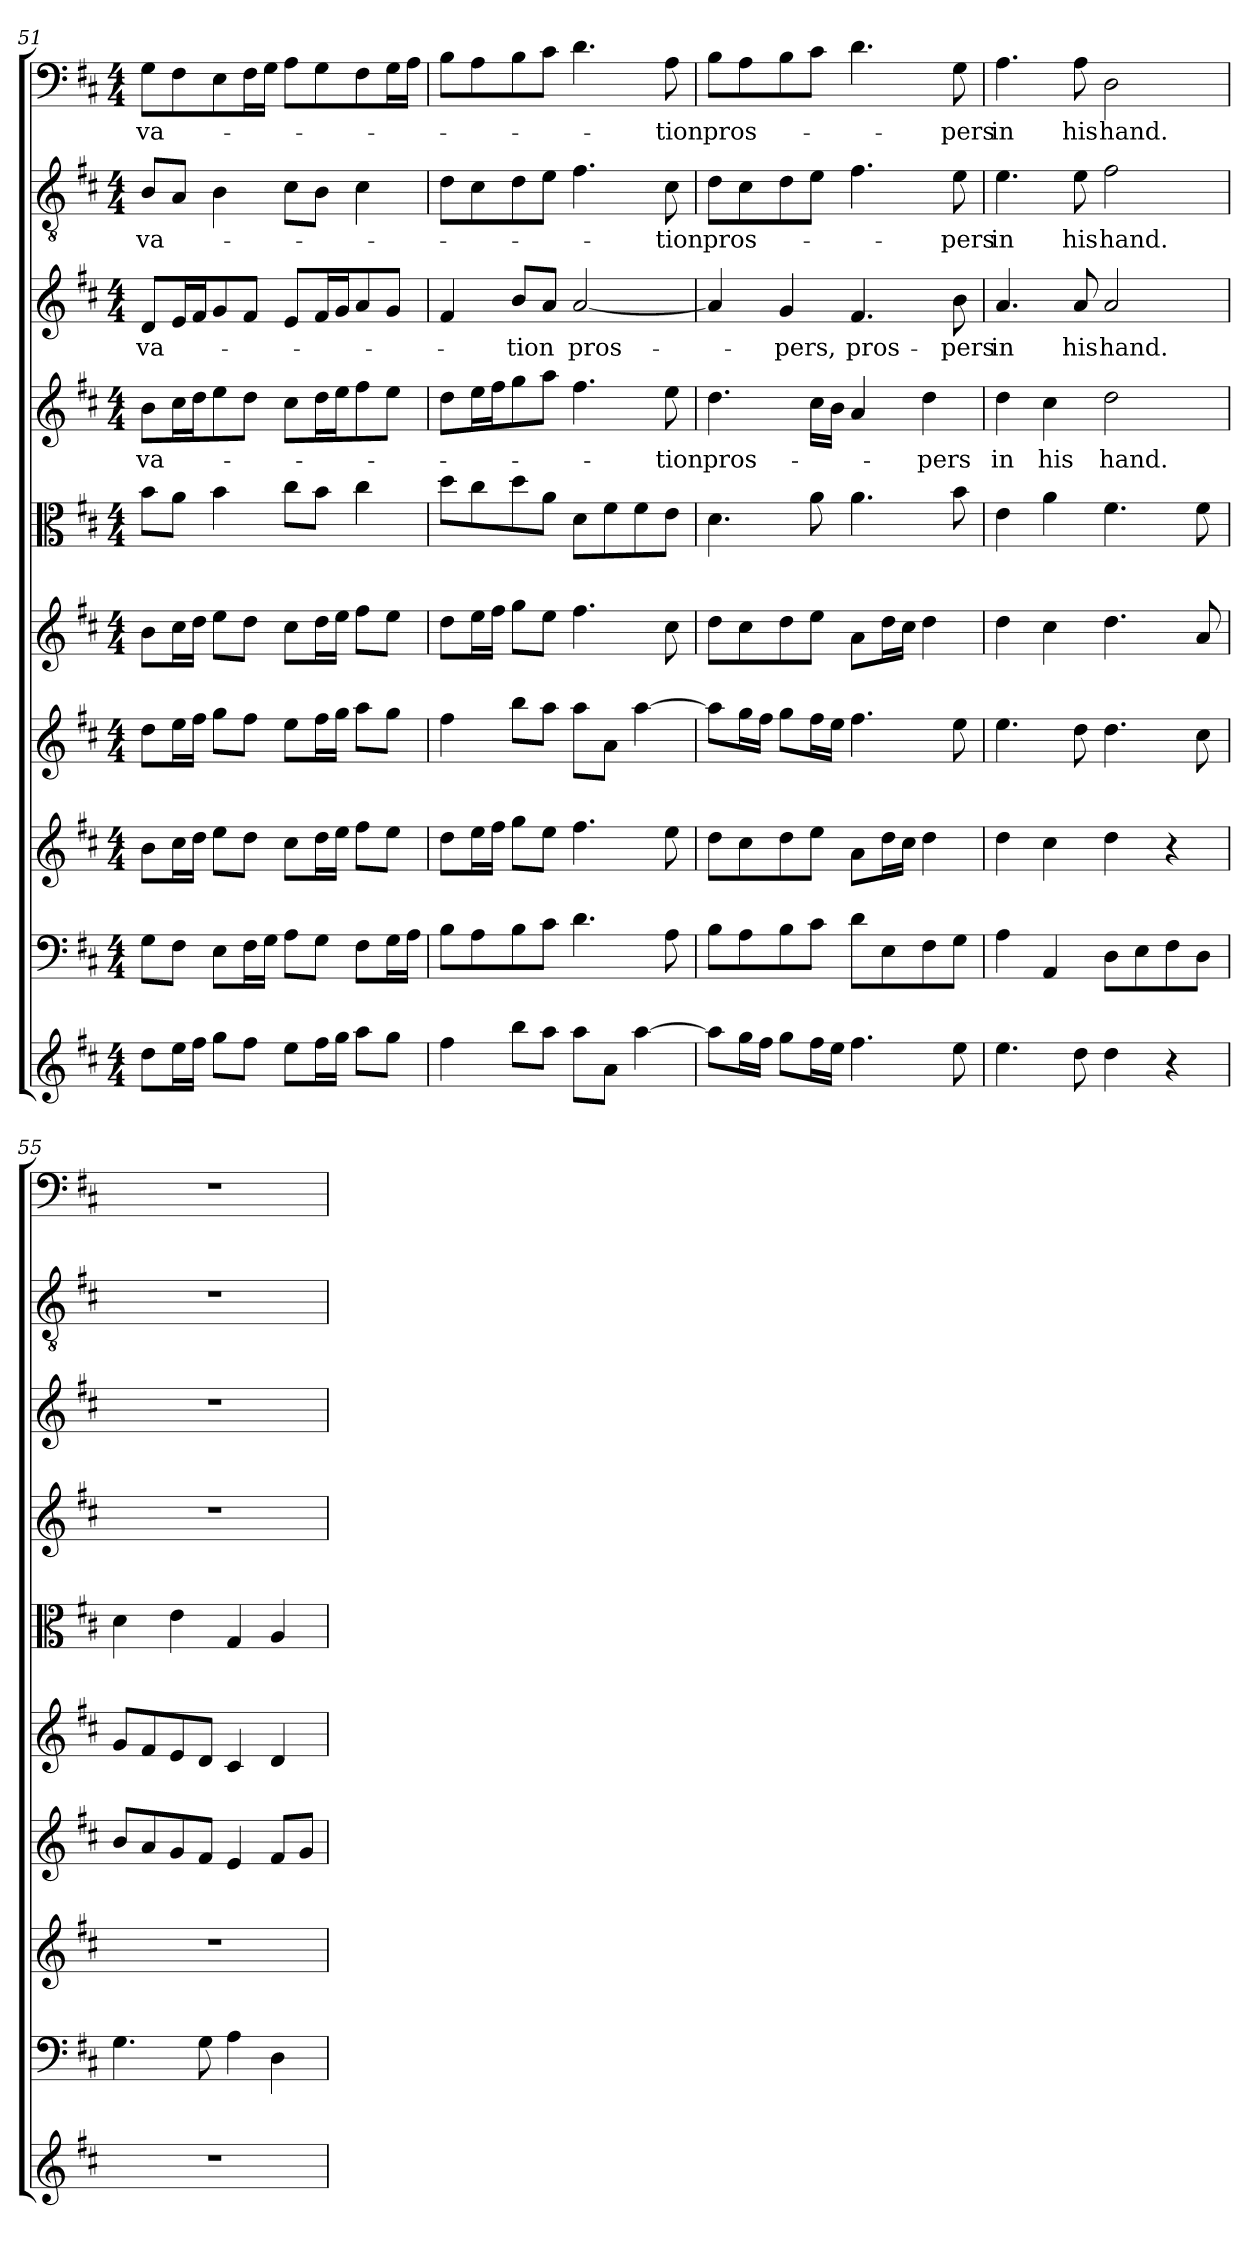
**kern	**kern	**kern	**kern	**kern	**kern	**kern	**text	**kern	**text	**kern	**text	**kern	**text
*part10	*part9	*part8	*part7	*part6	*part5	*part4	*part4	*part3	*part3	*part2	*part2	*part1	*part1
*staff10	*staff9	*staff8	*staff7	*staff6	*staff5	*staff4	*staff4	*staff3	*staff3	*staff2	*staff2	*staff1	*staff1
*clefG2	*clefF4	*clefG2	*clefG2	*clefG2	*clefC3	*clefG2	*	*clefG2	*	*clefGv2	*	*clefF4	*
*k[f#c#]	*k[f#c#]	*k[f#c#]	*k[f#c#]	*k[f#c#]	*k[f#c#]	*k[f#c#]	*	*k[f#c#]	*	*k[f#c#]	*	*k[f#c#]	*
*D:	*D:	*D:	*D:	*D:	*D:	*D:	*	*D:	*	*D:	*	*D:	*
*M4/4	*M4/4	*M4/4	*M4/4	*M4/4	*M4/4	*M4/4	*	*M4/4	*	*M4/4	*	*M4/4	*
=51	=51	=51	=51	=51	=51	=51	=51	=51	=51	=51	=51	=51	=51
8dd\L	8G\L	8b\L	8dd\L	8b\L	8b\L	8b\L	-va-	8d/L	-va-	8B/L	-va-	8G\L	-va-
16ee\L	8F#\J	16cc#\L	16ee\L	16cc#\L	8a\J	16cc#\L	.	16e/L	.	8A/J	.	8F#\	.
16ff#\JJ	.	16dd\JJ	16ff#\JJ	16dd\JJ	.	16dd\J	.	16f#/J	.	.	.	.	.
8gg\L	8E\L	8ee\L	8gg\L	8ee\L	4b\	8ee\	.	8g/	.	4B\	.	8E\	.
8ff#\J	16F#\L	8dd\J	8ff#\J	8dd\J	.	8dd\J	.	8f#/J	.	.	.	16F#\L	.
.	16G\JJ	.	.	.	.	.	.	.	.	.	.	16G\JJ	.
8ee\L	8A\L	8cc#\L	8ee\L	8cc#\L	8cc#\L	8cc#\L	.	8e/L	.	8c#\L	.	8A\L	.
16ff#\L	8G\J	16dd\L	16ff#\L	16dd\L	8b\J	16dd\L	.	16f#/L	.	8B\J	.	8G\	.
16gg\JJ	.	16ee\JJ	16gg\JJ	16ee\JJ	.	16ee\J	.	16g/J	.	.	.	.	.
8aa\L	8F#\L	8ff#\L	8aa\L	8ff#\L	4cc#\	8ff#\	.	8a/	.	4c#\	.	8F#\	.
8gg\J	16G\L	8ee\J	8gg\J	8ee\J	.	8ee\J	.	8g/J	.	.	.	16G\L	.
.	16A\JJ	.	.	.	.	.	.	.	.	.	.	16A\JJ	.
=52	=52	=52	=52	=52	=52	=52	=52	=52	=52	=52	=52	=52	=52
4ff#\	8B\L	8dd\L	4ff#\	8dd\L	8dd\L	8dd\L	.	4f#/	.	8d\L	.	8B\L	.
.	8A\	16ee\L	.	16ee\L	8cc#\	16ee\L	.	.	.	8c#\	.	8A\	.
.	.	16ff#\JJ	.	16ff#\JJ	.	16ff#\J	.	.	.	.	.	.	.
8bb\L	8B\	8gg\L	8bb\L	8gg\L	8dd\	8gg\	.	8b/L	-tion	8d\	.	8B\	.
8aa\J	8c#\J	8ee\J	8aa\J	8ee\J	8a\J	8aa\J	.	8a/J	.	8e\J	.	8c#\J	.
8aa\L	4.d\	4.ff#\	8aa\L	4.ff#\	8d\L	4.ff#\	.	[2a/	pros-	4.f#\	.	4.d\	.
8a\J	.	.	8a\J	.	8f#\	.	.	.	.	.	.	.	.
[4aa\	.	.	[4aa\	.	8f#\	.	.	.	.	.	.	.	.
.	8A\	8ee\	.	8cc#\	8e\J	8ee\	-tion	.	.	8c#\	-tion	8A\	-tion
=53	=53	=53	=53	=53	=53	=53	=53	=53	=53	=53	=53	=53	=53
8aa\L]	8B\L	8dd\L	8aa\L]	8dd\L	4.d\	4.dd\	pros-	4a/]	.	8d\L	pros-	8B\L	pros-
16gg\L	8A\	8cc#\	16gg\L	8cc#\	.	.	.	.	.	8c#\	.	8A\	.
16ff#\JJ	.	.	16ff#\JJ	.	.	.	.	.	.	.	.	.	.
8gg\L	8B\	8dd\	8gg\L	8dd\	.	.	.	4g/	-pers,	8d\	.	8B\	.
16ff#\L	8c#\J	8ee\J	16ff#\L	8ee\J	8a\	16cc#\LL	.	.	.	8e\J	.	8c#\J	.
16ee\JJ	.	.	16ee\JJ	.	.	16b\JJ	.	.	.	.	.	.	.
4.ff#\	8d\L	8a\L	4.ff#\	8a\L	4.a\	4a/	.	4.f#/	pros-	4.f#\	.	4.d\	.
.	8E\	16dd\L	.	16dd\L	.	.	.	.	.	.	.	.	.
.	.	16cc#\JJ	.	16cc#\JJ	.	.	.	.	.	.	.	.	.
.	8F#\	4dd\	.	4dd\	.	4dd\	-pers	.	.	.	.	.	.
8ee\	8G\J	.	8ee\	.	8b\	.	.	8b\	-pers	8e\	-pers	8G\	-pers
=54	=54	=54	=54	=54	=54	=54	=54	=54	=54	=54	=54	=54	=54
4.ee\	4A\	4dd\	4.ee\	4dd\	4e\	4dd\	in	4.a/	in	4.e\	in	4.A\	in
.	4AA/	4cc#\	.	4cc#\	4a\	4cc#\	his	.	.	.	.	.	.
8dd\	.	.	8dd\	.	.	.	.	8a/	his	8e\	his	8A\	his
4dd\	8D\L	4dd\	4.dd\	4.dd\	4.f#\	2dd\	hand.	2a/	hand.	2f#\	hand.	2D\	hand.
.	8E\	.	.	.	.	.	.	.	.	.	.	.	.
4r	8F#\	4r	.	.	.	.	.	.	.	.	.	.	.
.	8D\J	.	8cc#\	8a/	8f#\	.	.	.	.	.	.	.	.
=55	=55	=55	=55	=55	=55	=55	=55	=55	=55	=55	=55	=55	=55
1r	4.G\	1r	8b/L	8g/L	4d\	1r	.	1r	.	1r	.	1r	.
.	.	.	8a/	8f#/	.	.	.	.	.	.	.	.	.
.	.	.	8g/	8e/	4e\	.	.	.	.	.	.	.	.
.	8G\	.	8f#/J	8d/J	.	.	.	.	.	.	.	.	.
.	4A\	.	4e/	4c#/	4G/	.	.	.	.	.	.	.	.
.	4D\	.	8f#/L	4d/	4A/	.	.	.	.	.	.	.	.
.	.	.	8g/J	.	.	.	.	.	.	.	.	.	.
=	=	=	=	=	=	=	=	=	=	=	=	=	=
*-	*-	*-	*-	*-	*-	*-	*-	*-	*-	*-	*-	*-	*-
